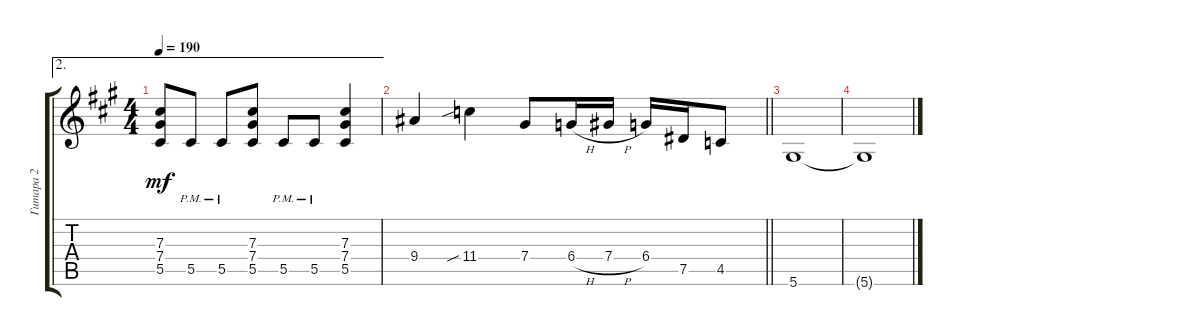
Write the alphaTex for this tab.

\track ("Гитара 2" "Гитара 2") {instrument distortionguitar}
\staff {score tabs}
\tuning (Eb4 Bb3 Gb3 Db3 Ab2 Eb2) {hide}
\ae 2
\ts (4 4)
\tempo 190
\clef g2
\ks a
(7.3 7.4 5.5).8{dy mf} 5.5{pm}.8 5.5{pm}.8 (7.3 7.4 5.5).8 5.5{pm}.8 5.5{pm}.8 (7.3 7.4 5.5).4 |
\barLineRight lightlight
9.4.4 11.4{sib}.4 7.4.8 6.4{h}.16 7.4{h}.16 6.4.16 7.5.16 4.5.8 |
5.6.1 |
5.6{t}.1
